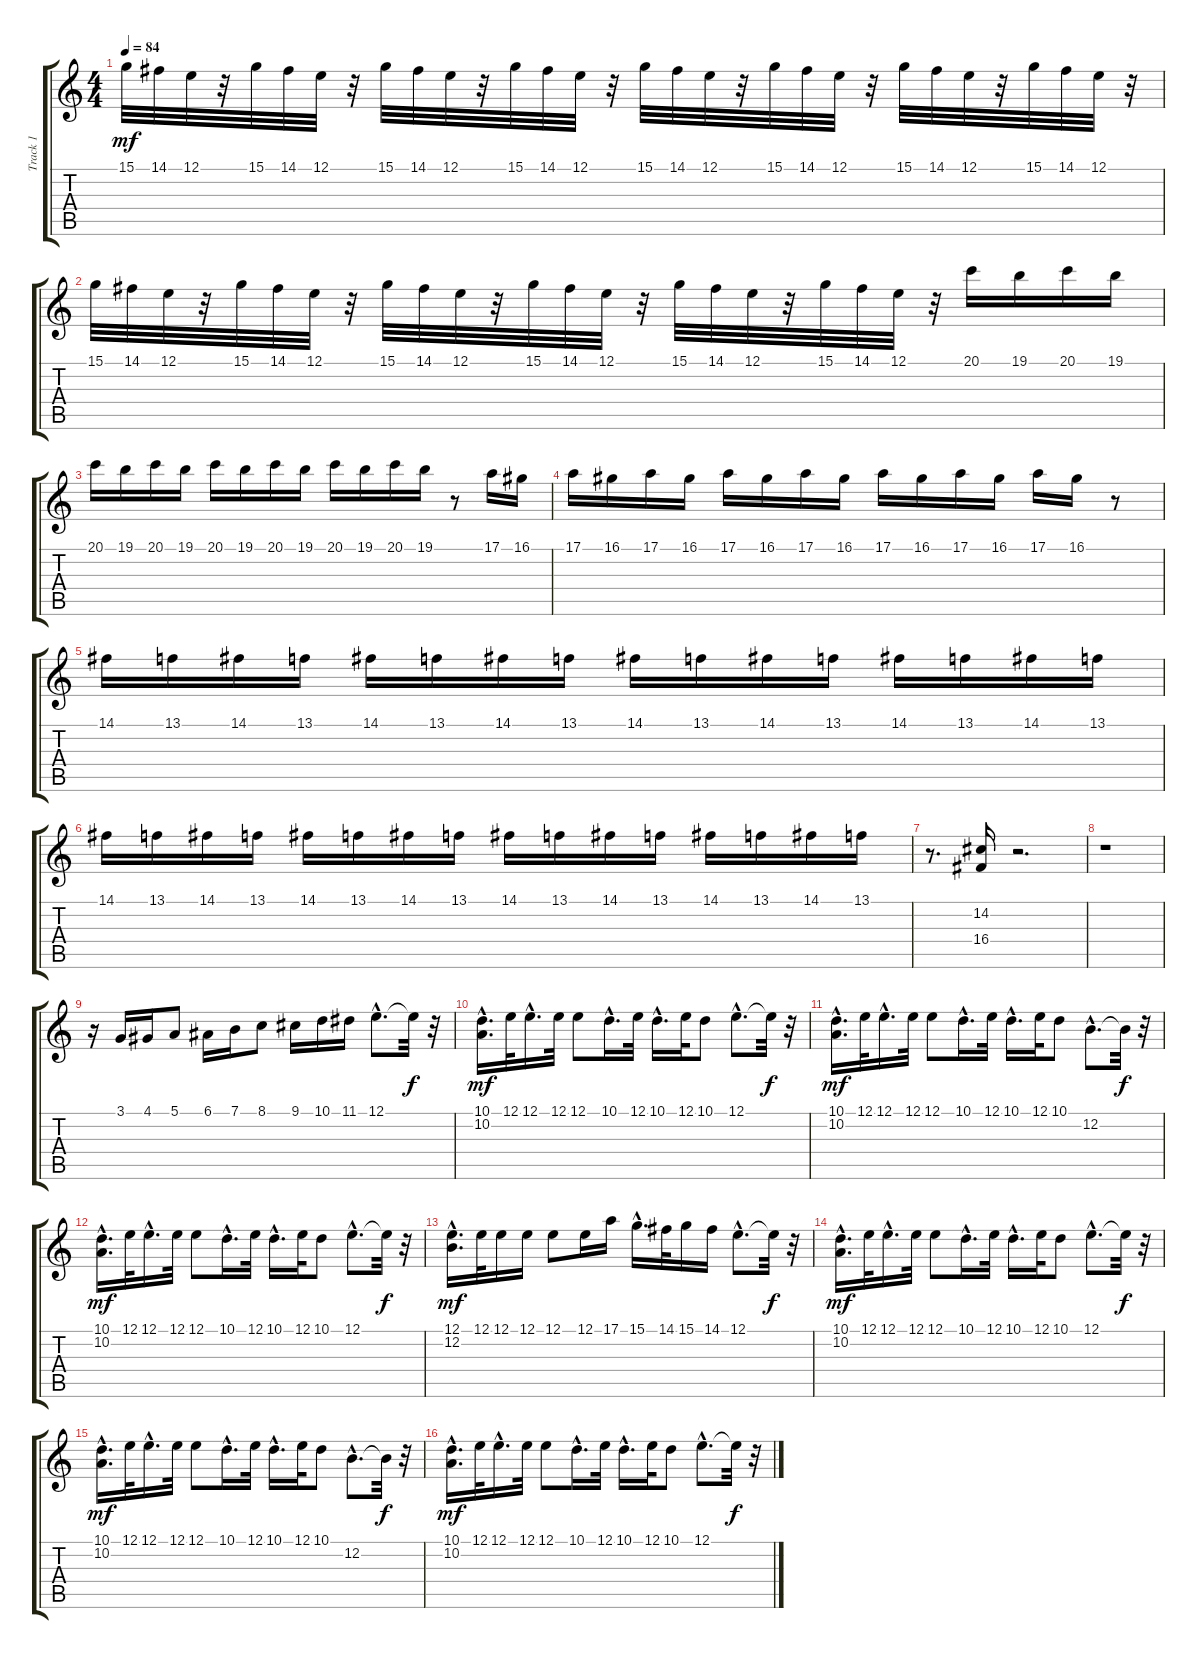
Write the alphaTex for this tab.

\track ("Track 1" "Track 1") {instrument acousticgrandpiano}
\staff {score tabs}
\tuning (E4 B3 G3 D3 A2 E2) {hide}
\ts (4 4)
\tempo 84
\clef g2
\ks c
15.1.32{dy mf instrument acousticgrandpiano} 14.1.32 12.1.32 r.32 15.1.32 14.1.32 12.1.32 r.32 15.1.32 14.1.32 12.1.32 r.32 15.1.32 14.1.32 12.1.32 r.32 15.1.32 14.1.32 12.1.32 r.32 15.1.32 14.1.32 12.1.32 r.32 15.1.32 14.1.32 12.1.32 r.32 15.1.32 14.1.32 12.1.32 r.32 |
15.1.32 14.1.32 12.1.32 r.32 15.1.32 14.1.32 12.1.32 r.32 15.1.32 14.1.32 12.1.32 r.32 15.1.32 14.1.32 12.1.32 r.32 15.1.32 14.1.32 12.1.32 r.32 15.1.32 14.1.32 12.1.32 r.32 20.1.16 19.1.16 20.1.16 19.1.16 |
20.1.16 19.1.16 20.1.16 19.1.16 20.1.16 19.1.16 20.1.16 19.1.16 20.1.16 19.1.16 20.1.16 19.1.16 r.8 17.1.16 16.1.16 |
17.1.16 16.1.16 17.1.16 16.1.16 17.1.16 16.1.16 17.1.16 16.1.16 17.1.16 16.1.16 17.1.16 16.1.16 17.1.16 16.1.16 r.8 |
14.1.16 13.1.16 14.1.16 13.1.16 14.1.16 13.1.16 14.1.16 13.1.16 14.1.16 13.1.16 14.1.16 13.1.16 14.1.16 13.1.16 14.1.16 13.1.16 |
14.1.16 13.1.16 14.1.16 13.1.16 14.1.16 13.1.16 14.1.16 13.1.16 14.1.16 13.1.16 14.1.16 13.1.16 14.1.16 13.1.16 14.1.16 13.1.16 |
r.8{d} (14.2 16.4).16 r.2{d} |
r.1 |
r.16 3.1.16 4.1.16 5.1.8 6.1.16 7.1.16 8.1.8 9.1.16 10.1.16 11.1.16 12.1{hac}.8{d} 12.1{t}.32{dy f} r.32 |
(10.1{hac} 10.2{hac}).16{d dy mf} 12.1.32 12.1{hac}.16{d} 12.1.32 12.1.8 10.1{hac}.16{d} 12.1.32 10.1{hac}.16{d} 12.1.32 10.1.8 12.1{hac}.8{d} 12.1{t}.32{dy f} r.32 |
(10.1{hac} 10.2{hac}).16{d dy mf} 12.1.32 12.1{hac}.16{d} 12.1.32 12.1.8 10.1{hac}.16{d} 12.1.32 10.1{hac}.16{d} 12.1.32 10.1.8 12.2{hac}.8{d} 12.2{t}.32{dy f} r.32 |
(10.1{hac} 10.2{hac}).16{d dy mf} 12.1.32 12.1{hac}.16{d} 12.1.32 12.1.8 10.1{hac}.16{d} 12.1.32 10.1{hac}.16{d} 12.1.32 10.1.8 12.1{hac}.8{d} 12.1{t}.32{dy f} r.32 |
(12.1{hac} 12.2{hac}).16{d dy mf} 12.1.32 12.1.16 12.1.16 12.1.8 12.1.16 17.1.16 15.1{hac}.16{d} 14.1.32 15.1.16 14.1.16 12.1{hac}.8{d} 12.1{t}.32{dy f} r.32 |
(10.1{hac} 10.2{hac}).16{d dy mf} 12.1.32 12.1{hac}.16{d} 12.1.32 12.1.8 10.1{hac}.16{d} 12.1.32 10.1{hac}.16{d} 12.1.32 10.1.8 12.1{hac}.8{d} 12.1{t}.32{dy f} r.32 |
(10.1{hac} 10.2{hac}).16{d dy mf} 12.1.32 12.1{hac}.16{d} 12.1.32 12.1.8 10.1{hac}.16{d} 12.1.32 10.1{hac}.16{d} 12.1.32 10.1.8 12.2{hac}.8{d} 12.2{t}.32{dy f} r.32 |
(10.1{hac} 10.2{hac}).16{d dy mf} 12.1.32 12.1{hac}.16{d} 12.1.32 12.1.8 10.1{hac}.16{d} 12.1.32 10.1{hac}.16{d} 12.1.32 10.1.8 12.1{hac}.8{d} 12.1{t}.32{dy f} r.32
